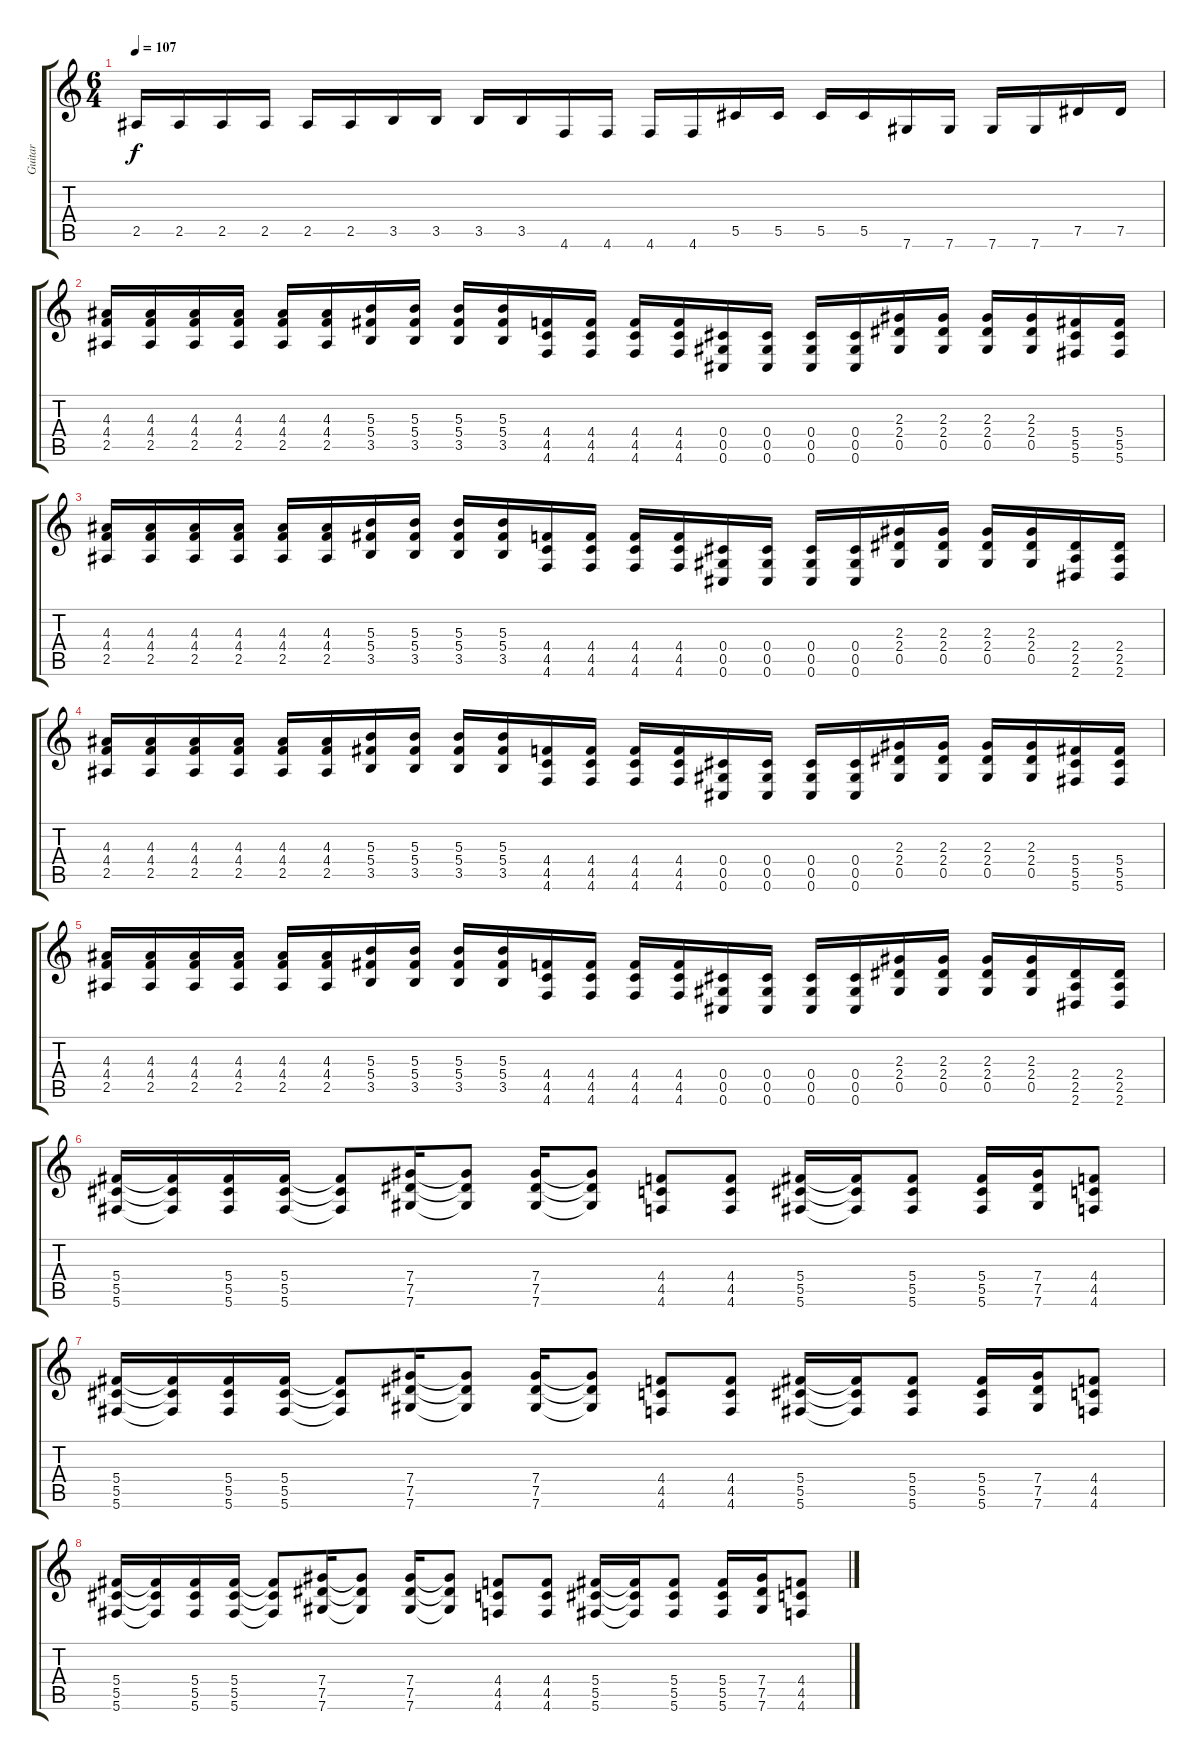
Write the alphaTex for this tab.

\track ("Guitar " "Guitar ") {instrument distortionguitar}
\staff {score tabs}
\tuning (Eb4 Bb3 Gb3 Db3 Ab2 Db2) {hide}
\ts (6 4)
\tempo 107
\clef g2
\ks c
2.5.16{dy f} 2.5.16 2.5.16 2.5.16 2.5.16 2.5.16 3.5.16 3.5.16 3.5.16 3.5.16 4.6.16 4.6.16 4.6.16 4.6.16 5.5.16 5.5.16 5.5.16 5.5.16 7.6.16 7.6.16 7.6.16 7.6.16 7.5.16 7.5.16 |
(4.3 4.4 2.5).16 (4.3 4.4 2.5).16 (4.3 4.4 2.5).16 (4.3 4.4 2.5).16 (4.3 4.4 2.5).16 (4.3 4.4 2.5).16 (5.3 5.4 3.5).16 (5.3 5.4 3.5).16 (5.3 5.4 3.5).16 (5.3 5.4 3.5).16 (4.4 4.5 4.6).16 (4.4 4.5 4.6).16 (4.4 4.5 4.6).16 (4.4 4.5 4.6).16 (0.4 0.5 0.6).16 (0.4 0.5 0.6).16 (0.4 0.5 0.6).16 (0.4 0.5 0.6).16 (2.3 2.4 0.5).16 (2.3 2.4 0.5).16 (2.3 2.4 0.5).16 (2.3 2.4 0.5).16 (5.4 5.5 5.6).16 (5.4 5.5 5.6).16 |
(4.3 4.4 2.5).16 (4.3 4.4 2.5).16 (4.3 4.4 2.5).16 (4.3 4.4 2.5).16 (4.3 4.4 2.5).16 (4.3 4.4 2.5).16 (5.3 5.4 3.5).16 (5.3 5.4 3.5).16 (5.3 5.4 3.5).16 (5.3 5.4 3.5).16 (4.4 4.5 4.6).16 (4.4 4.5 4.6).16 (4.4 4.5 4.6).16 (4.4 4.5 4.6).16 (0.4 0.5 0.6).16 (0.4 0.5 0.6).16 (0.4 0.5 0.6).16 (0.4 0.5 0.6).16 (2.3 2.4 0.5).16 (2.3 2.4 0.5).16 (2.3 2.4 0.5).16 (2.3 2.4 0.5).16 (2.4 2.5 2.6).16 (2.4 2.5 2.6).16 |
(4.3 4.4 2.5).16 (4.3 4.4 2.5).16 (4.3 4.4 2.5).16 (4.3 4.4 2.5).16 (4.3 4.4 2.5).16 (4.3 4.4 2.5).16 (5.3 5.4 3.5).16 (5.3 5.4 3.5).16 (5.3 5.4 3.5).16 (5.3 5.4 3.5).16 (4.4 4.5 4.6).16 (4.4 4.5 4.6).16 (4.4 4.5 4.6).16 (4.4 4.5 4.6).16 (0.4 0.5 0.6).16 (0.4 0.5 0.6).16 (0.4 0.5 0.6).16 (0.4 0.5 0.6).16 (2.3 2.4 0.5).16 (2.3 2.4 0.5).16 (2.3 2.4 0.5).16 (2.3 2.4 0.5).16 (5.4 5.5 5.6).16 (5.4 5.5 5.6).16 |
(4.3 4.4 2.5).16 (4.3 4.4 2.5).16 (4.3 4.4 2.5).16 (4.3 4.4 2.5).16 (4.3 4.4 2.5).16 (4.3 4.4 2.5).16 (5.3 5.4 3.5).16 (5.3 5.4 3.5).16 (5.3 5.4 3.5).16 (5.3 5.4 3.5).16 (4.4 4.5 4.6).16 (4.4 4.5 4.6).16 (4.4 4.5 4.6).16 (4.4 4.5 4.6).16 (0.4 0.5 0.6).16 (0.4 0.5 0.6).16 (0.4 0.5 0.6).16 (0.4 0.5 0.6).16 (2.3 2.4 0.5).16 (2.3 2.4 0.5).16 (2.3 2.4 0.5).16 (2.3 2.4 0.5).16 (2.4 2.5 2.6).16 (2.4 2.5 2.6).16 |
(5.4 5.5 5.6).16 (5.4{t} 5.5{t} 5.6{t}).16 (5.4 5.5 5.6).16 (5.4 5.5 5.6).16 (5.4{t} 5.5{t} 5.6{t}).8 (7.4 7.5 7.6).16 (7.4{t} 7.5{t} 7.6{t}).8 (7.4 7.5 7.6).16 (7.4{t} 7.5{t} 7.6{t}).8 (4.4 4.5 4.6).8 (4.4 4.5 4.6).8 (5.4 5.5 5.6).16 (5.4{t} 5.5{t} 5.6{t}).16 (5.4 5.5 5.6).8 (5.4 5.5 5.6).16 (7.4 7.5 7.6).16 (4.4 4.5 4.6).8 |
(5.4 5.5 5.6).16 (5.4{t} 5.5{t} 5.6{t}).16 (5.4 5.5 5.6).16 (5.4 5.5 5.6).16 (5.4{t} 5.5{t} 5.6{t}).8 (7.4 7.5 7.6).16 (7.4{t} 7.5{t} 7.6{t}).8 (7.4 7.5 7.6).16 (7.4{t} 7.5{t} 7.6{t}).8 (4.4 4.5 4.6).8 (4.4 4.5 4.6).8 (5.4 5.5 5.6).16 (5.4{t} 5.5{t} 5.6{t}).16 (5.4 5.5 5.6).8 (5.4 5.5 5.6).16 (7.4 7.5 7.6).16 (4.4 4.5 4.6).8 |
(5.4 5.5 5.6).16 (5.4{t} 5.5{t} 5.6{t}).16 (5.4 5.5 5.6).16 (5.4 5.5 5.6).16 (5.4{t} 5.5{t} 5.6{t}).8 (7.4 7.5 7.6).16 (7.4{t} 7.5{t} 7.6{t}).8 (7.4 7.5 7.6).16 (7.4{t} 7.5{t} 7.6{t}).8 (4.4 4.5 4.6).8 (4.4 4.5 4.6).8 (5.4 5.5 5.6).16 (5.4{t} 5.5{t} 5.6{t}).16 (5.4 5.5 5.6).8 (5.4 5.5 5.6).16 (7.4 7.5 7.6).16 (4.4 4.5 4.6).8
